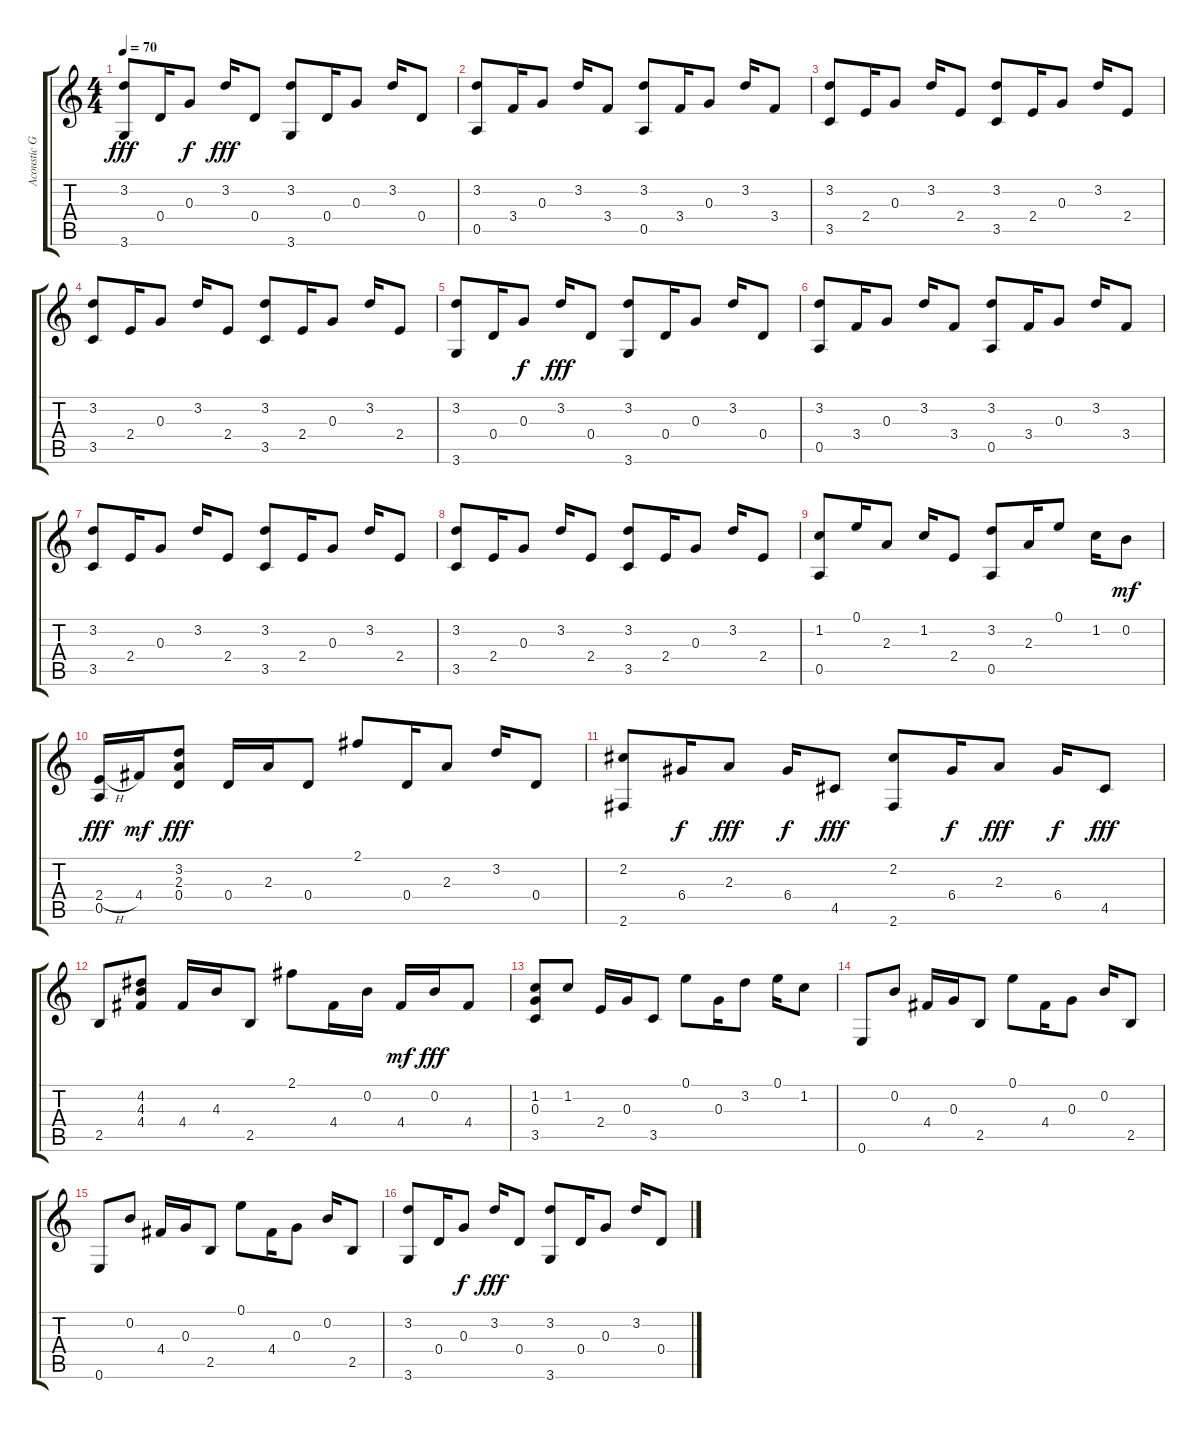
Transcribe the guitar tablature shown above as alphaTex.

\track ("Acoustic Guitar" "Acoustic G") {instrument acousticguitarsteel}
\staff {score tabs}
\tuning (E4 B3 G3 D3 A2 E2) {hide}
\ts (4 4)
\tempo 70
\clef g2
\ks c
(3.2 3.6).8{dy fff} 0.4.16 0.3.8{dy f} 3.2.16{dy fff} 0.4.8 (3.2 3.6).8 0.4.16 0.3.8 3.2.16 0.4.8 |
(3.2 0.5).8 3.4.16 0.3.8 3.2.16 3.4.8 (3.2 0.5).8 3.4.16 0.3.8 3.2.16 3.4.8 |
(3.2 3.5).8 2.4.16 0.3.8 3.2.16 2.4.8 (3.2 3.5).8 2.4.16 0.3.8 3.2.16 2.4.8 |
(3.2 3.5).8 2.4.16 0.3.8 3.2.16 2.4.8 (3.2 3.5).8 2.4.16 0.3.8 3.2.16 2.4.8 |
(3.2 3.6).8 0.4.16 0.3.8{dy f} 3.2.16{dy fff} 0.4.8 (3.2 3.6).8 0.4.16 0.3.8 3.2.16 0.4.8 |
(3.2 0.5).8 3.4.16 0.3.8 3.2.16 3.4.8 (3.2 0.5).8 3.4.16 0.3.8 3.2.16 3.4.8 |
(3.2 3.5).8 2.4.16 0.3.8 3.2.16 2.4.8 (3.2 3.5).8 2.4.16 0.3.8 3.2.16 2.4.8 |
(3.2 3.5).8 2.4.16 0.3.8 3.2.16 2.4.8 (3.2 3.5).8 2.4.16 0.3.8 3.2.16 2.4.8 |
(1.2 0.5).8 0.1.16 2.3.8 1.2.16 2.4.8 (3.2 0.5).8 2.3.16 0.1.8 1.2.16 0.2.8{dy mf} |
(2.4{h} 0.5).16{dy fff} 4.4.16{dy mf} (3.2 2.3 0.4).8{dy fff} 0.4.16 2.3.16 0.4.8 2.1.8 0.4.16 2.3.8 3.2.16 0.4.8 |
(2.2 2.6).8 6.4.16{dy f} 2.3.8{dy fff} 6.4.16{dy f} 4.5.8{dy fff} (2.2 2.6).8 6.4.16{dy f} 2.3.8{dy fff} 6.4.16{dy f} 4.5.8{dy fff} |
2.5.8 (4.2 4.3 4.4).8 4.4.16 4.3.16 2.5.8 2.1.8 4.4.16 0.2.16 4.4.16{dy mf} 0.2.16{dy fff} 4.4.8 |
(1.2 0.3 3.5).8 1.2.8 2.4.16 0.3.16 3.5.8 0.1.8 0.3.16 3.2.8 0.1.16 1.2.8 |
0.6.8 0.2.8 4.4.16 0.3.16 2.5.8 0.1.8 4.4.16 0.3.8 0.2.16 2.5.8 |
0.6.8 0.2.8 4.4.16 0.3.16 2.5.8 0.1.8 4.4.16 0.3.8 0.2.16 2.5.8 |
(3.2 3.6).8 0.4.16 0.3.8{dy f} 3.2.16{dy fff} 0.4.8 (3.2 3.6).8 0.4.16 0.3.8 3.2.16 0.4.8
